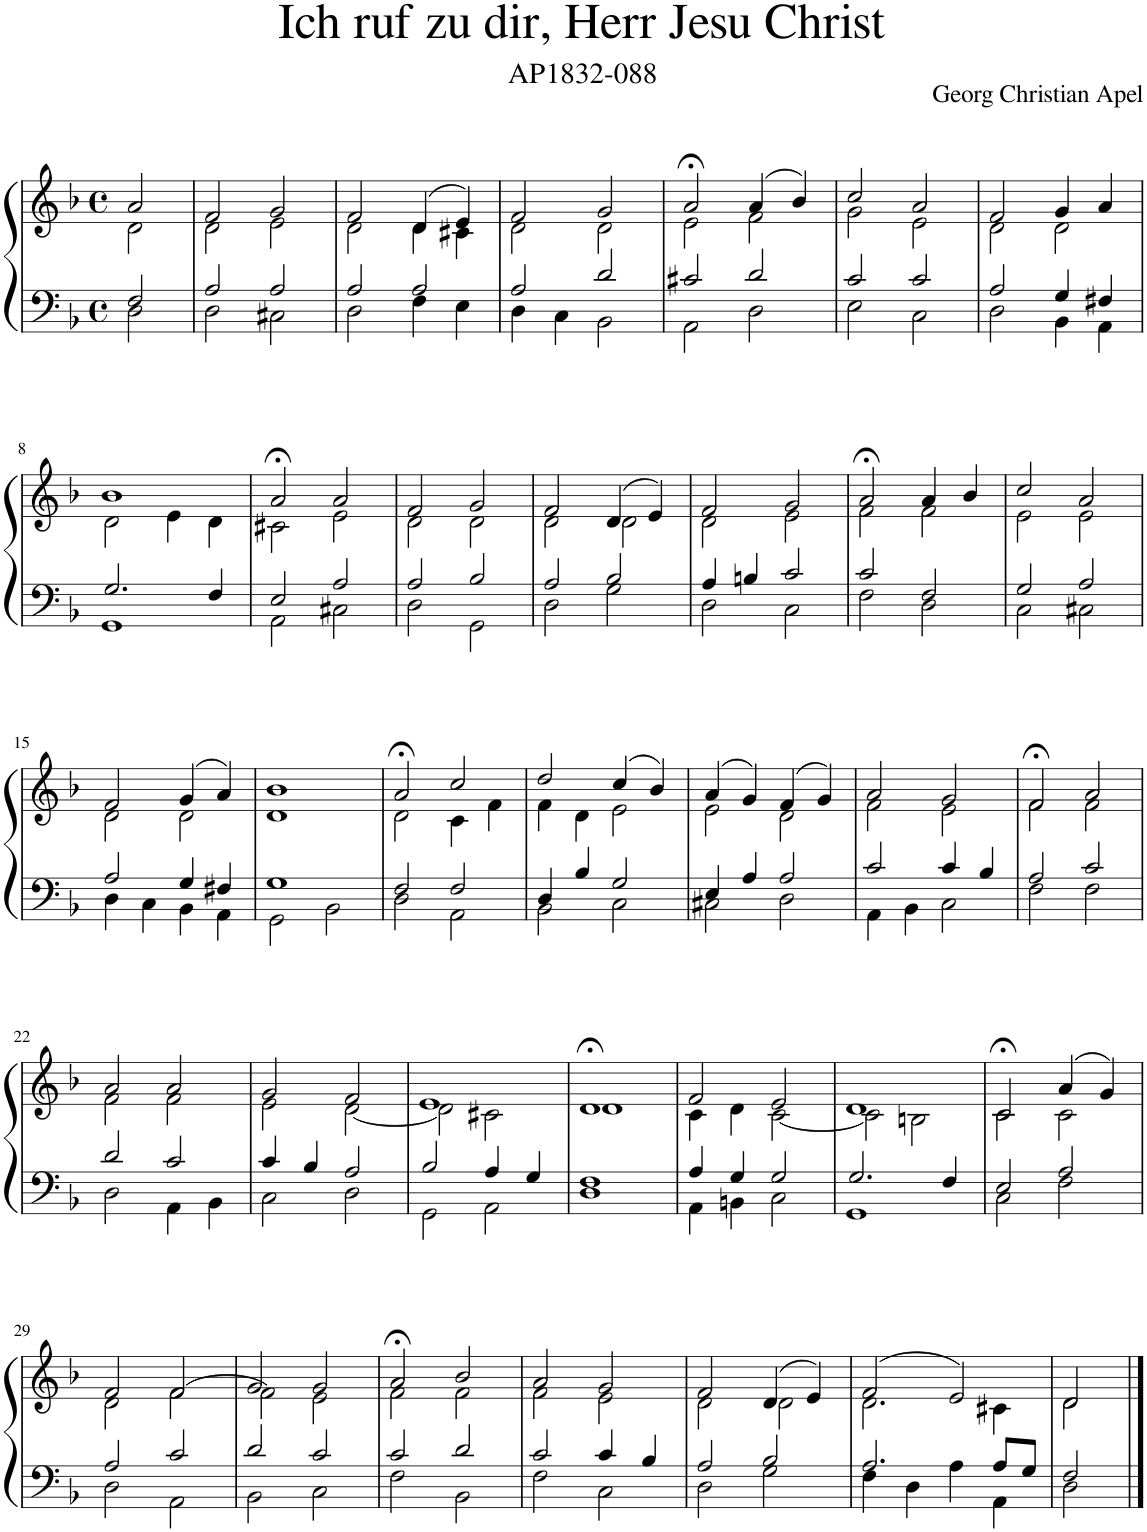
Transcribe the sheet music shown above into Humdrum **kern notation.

**kern	**kern
*part1	*part1
*staff2	*staff1
*I"Piano	*
*I'Pno.	*
*clefF4	*clefG2
*k[b-]	*k[b-]
*M4/4	*M4/4
*met(c)	*met(c)
=1	=1
*^	*^
2F/	2D\	2a/	2d\
=2	=2	=2	=2
2A/	2D\	2f/	2d\
2A/	2C#X\	2g/	2e\
=3	=3	=3	=3
2A/	2D\	2f/	2d\
2A/	4F\	(4d/	4d\
.	4E\	4e/)	4c#X\
=4	=4	=4	=4
2A/	4D\	2f/	2d\
.	4C\	.	.
2d/	2BB-\	2g/	2d\
=5	=5	=5	=5
2c#X/	2AA\	2a;</	2e\
2d/	2D\	(4a/	2f\
.	.	4b-/)	.
=6	=6	=6	=6
2c/	2E\	2cc/	2g\
2c/	2C\	2a/	2e\
=7	=7	=7	=7
2A/	2D\	2f/	2d\
4G/	4BB-\	4g/	2d\
4F#X/	4AA\	4a/	.
!!LO:LB:g=z	!!
=8	=8	=8	=8
2.G/	1GG	1b-	2d\
.	.	.	4e\
4F/	.	.	4d\
=9	=9	=9	=9
2E/	2AA\	2a;</	2c#X\
2A/	2C#X\	2a/	2e\
=10	=10	=10	=10
2A/	2D\	2f/	2d\
2B-/	2GG\	2g/	2d\
=11	=11	=11	=11
2A/	2D\	2f/	2d\
2B-/	2G\	(4d/	2d\
.	.	4e/)	.
=12	=12	=12	=12
4A/	2D\	2f/	2d\
4Bn/	.	.	.
2c/	2C\	2g/	2e\
=13	=13	=13	=13
2c/	2F\	2a;</	2f\
2F/	2D\	4a/	2f\
.	.	4b-/	.
=14	=14	=14	=14
2G/	2C\	2cc/	2e\
2A/	2C#X\	2a/	2e\
!!LO:LB:g=z	!!
=15	=15	=15	=15
2A/	4D\	2f/	2d\
.	4C\	.	.
4G/	4BB-\	(4g/	2d\
4F#X/	4AA\	4a/)	.
=16	=16	=16	=16
1G	2GG\	1b-	1d
.	2BB-\	.	.
=17	=17	=17	=17
2F/	2D\	2a;</	2d\
2F/	2AA\	2cc/	4c\
.	.	.	4f\
=18	=18	=18	=18
4D/	2BB-\	2dd/	4f\
4B-/	.	.	4d\
2G/	2C\	(4cc/	2e\
.	.	4b-/)	.
=19	=19	=19	=19
4E/	2C#X\	(4a/	2e\
4A/	.	4g/)	.
2A/	2D\	(4f/	2d\
.	.	4g/)	.
=20	=20	=20	=20
2c/	4AA\	2a/	2f\
.	4BB-\	.	.
4c/	2C\	2g/	2e\
4B-/	.	.	.
=21	=21	=21	=21
2A/	2F\	2f;</	2f\
2c/	2F\	2a/	2f\
!!LO:LB:g=z	!!
=22	=22	=22	=22
2d/	2D\	2a/	2f\
2c/	4AA\	2a/	2f\
.	4BB-\	.	.
=23	=23	=23	=23
4c/	2C\	2g/	2e\
4B-/	.	.	.
2A/	2D\	2f/	[2d\
=24	=24	=24	=24
2B-/	2GG\	1e	2d\]
4A/	2AA\	.	2c#X\
4G/	.	.	.
=25	=25	=25	=25
1F	1D	1d;<	1d
=26	=26	=26	=26
4A/	4AA\	2f/	4c\
4G/	4BBn\	.	4d\
2G/	2C\	2e/	[2c\
=27	=27	=27	=27
2.G/	1GG	1d	2c\]
.	.	.	2Bn\
4F/	.	.	.
=28	=28	=28	=28
2E/	2C\	2c;</	2c\
2A/	2F\	(4a/	2c\
.	.	4g/)	.
!!LO:LB:g=z	!!
=29	=29	=29	=29
2A/	2D\	2f/	2d\
2c/	2AA\	[2f/	2f\
=30	=30	=30	=30
2d/	2BB-\	2g/	2f\]
2c/	2C\	2g/	2e\
=31	=31	=31	=31
2c/	2F\	2a;</	2f\
2d/	2BB-\	2b-/	2f\
=32	=32	=32	=32
2c/	2F\	2a/	2f\
4c/	2C\	2g/	2e\
4B-/	.	.	.
=33	=33	=33	=33
2A/	2D\	2f/	2d\
2B-/	2G\	(4d/	2d\
.	.	4e/)	.
=34	=34	=34	=34
2.A/	4F\	(2f/	2.d\
.	4D\	.	.
.	4A\	2e/)	.
8A/L	4AA\	.	4c#X\
8G/J	.	.	.
=35	=35	=35	=35
2F/	2D\	2d/	2d\
*v	*v	*	*
*	*v	*v
==	==
*-	*-
